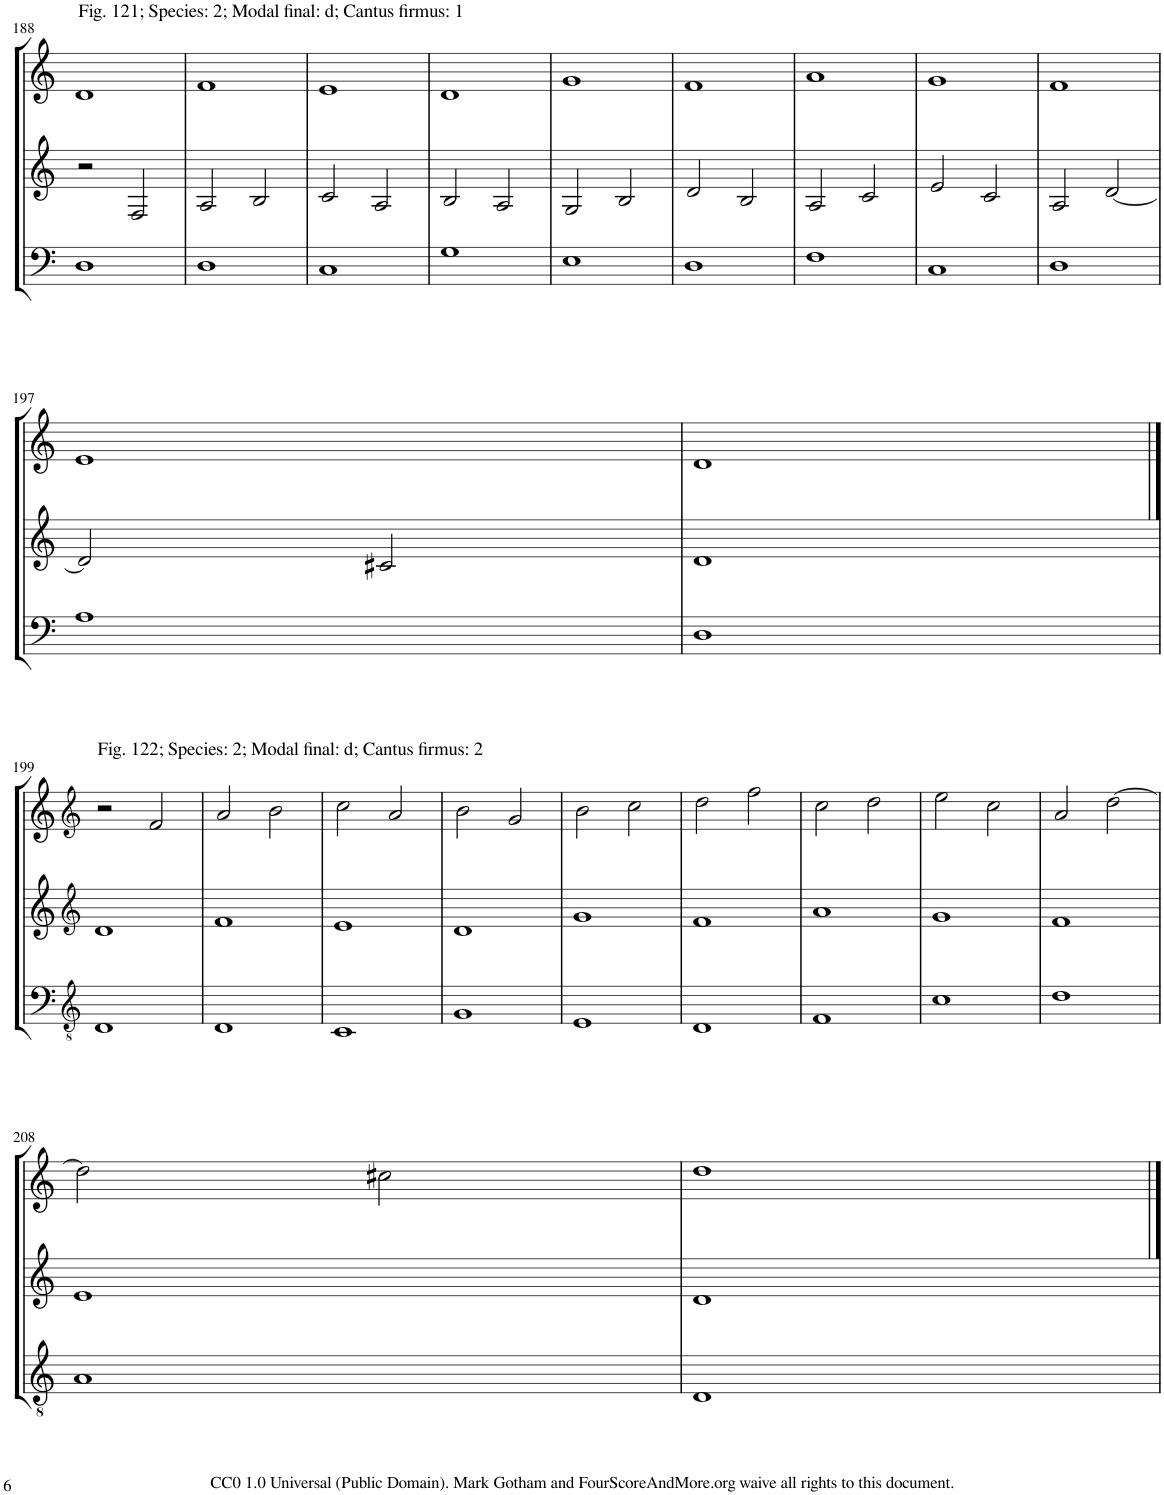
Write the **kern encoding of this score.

**kern	**kern	**kern
*part3	*part2	*part1
*staff3	*staff2	*staff1
*I"Piano	*I"Piano	*I"Piano
*I'Pno	*I'Pno	*I'Pno
!!LO:PB:g=z
*clefF4	*clefG2	*clefG2
*k[]	*k[]	*k[]
*M4/4	*M4/4	*M4/4
=188	=188	=188
!	!	!LO:TX:a:t=Fig. 121; Species&colon; 2; Modal final&colon; d; Cantus firmus&colon; 1
1D	2r	1d
.	2F/	.
=189	=189	=189
1D	2A/	1f
.	2B/	.
=190	=190	=190
1C	2c/	1e
.	2A/	.
=191	=191	=191
1G	2B/	1d
.	2A/	.
=192	=192	=192
1E	2G/	1g
.	2B/	.
=193	=193	=193
1D	2d/	1f
.	2B/	.
=194	=194	=194
1F	2A/	1a
.	2c/	.
=195	=195	=195
1C	2e/	1g
.	2c/	.
=196	=196	=196
1D	2A/	1f
.	[2d/	.
!!LO:LB:g=z
=197	=197	=197
1A	2d/]	1e
.	2c#X/	.
=198	=198	=198
1D	1d	1d
!!LO:LB:g=z
==199	==199	==199
*clefGv2	*clefG2	*clefG2
!	!	!LO:TX:a:t=Fig. 122; Species&colon; 2; Modal final&colon; d; Cantus firmus&colon; 2
1D	1d	2r
.	.	2f/
=200	=200	=200
1D	1f	2a/
.	.	2b\
=201	=201	=201
1C	1e	2cc\
.	.	2a/
=202	=202	=202
1G	1d	2b\
.	.	2g/
=203	=203	=203
1E	1g	2b\
.	.	2cc\
=204	=204	=204
1D	1f	2dd\
.	.	2ff\
=205	=205	=205
1F	1a	2cc\
.	.	2dd\
=206	=206	=206
1c	1g	2ee\
.	.	2cc\
=207	=207	=207
1d	1f	2a/
.	.	[2dd\
!!LO:LB:g=z
=208	=208	=208
1A	1e	2dd\]
.	.	2cc#X\
=209	=209	=209
1D	1d	1dd
==	==	==
*-	*-	*-
